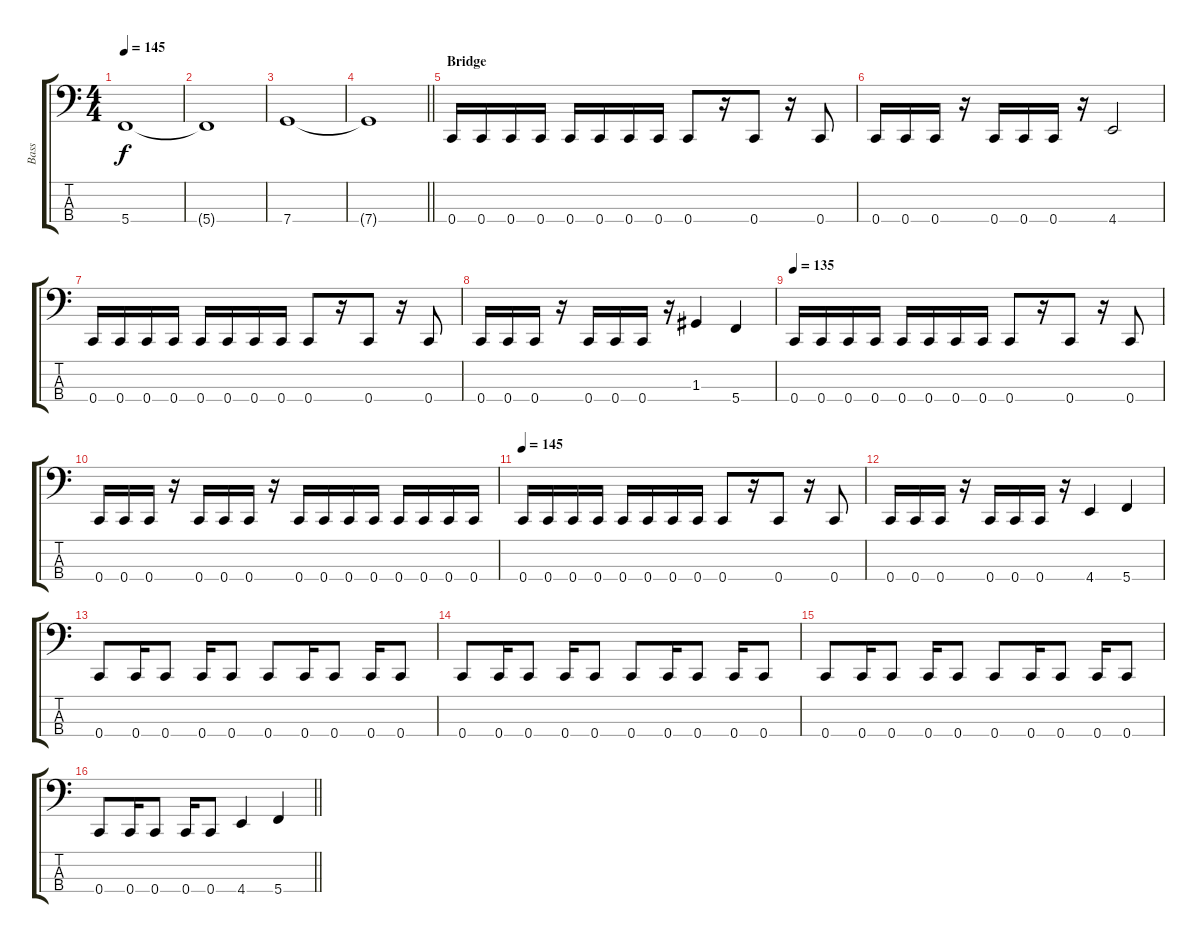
\track ("Bass" "Bass") {instrument slapbass2}
\staff {score tabs}
\tuning (F2 C2 G1 C1) {hide}
\ts (4 4)
\tempo 145
\clef f4
\ks c
5.4.1{dy f} |
5.4{t}.1 |
7.4.1 |
\barLineRight lightlight
7.4{t}.1 |
\section ("" "Bridge")
0.4.16 0.4.16 0.4.16 0.4.16 0.4.16 0.4.16 0.4.16 0.4.16 0.4.8 r.16 0.4.8 r.16 0.4.8 |
0.4.16 0.4.16 0.4.16 r.16 0.4.16 0.4.16 0.4.16 r.16 4.4.2 |
0.4.16 0.4.16 0.4.16 0.4.16 0.4.16 0.4.16 0.4.16 0.4.16 0.4.8 r.16 0.4.8 r.16 0.4.8 |
0.4.16 0.4.16 0.4.16 r.16 0.4.16 0.4.16 0.4.16 r.16 1.3.4 5.4.4 |
\tempo 135
0.4.16 0.4.16 0.4.16 0.4.16 0.4.16 0.4.16 0.4.16 0.4.16 0.4.8 r.16 0.4.8 r.16 0.4.8 |
0.4.16 0.4.16 0.4.16 r.16 0.4.16 0.4.16 0.4.16 r.16 0.4.16 0.4.16 0.4.16 0.4.16 0.4.16 0.4.16 0.4.16 0.4.16 |
\tempo 145
0.4.16 0.4.16 0.4.16 0.4.16 0.4.16 0.4.16 0.4.16 0.4.16 0.4.8 r.16 0.4.8 r.16 0.4.8 |
0.4.16 0.4.16 0.4.16 r.16 0.4.16 0.4.16 0.4.16 r.16 4.4.4 5.4.4 |
0.4.8 0.4.16 0.4.8 0.4.16 0.4.8 0.4.8 0.4.16 0.4.8 0.4.16 0.4.8 |
0.4.8 0.4.16 0.4.8 0.4.16 0.4.8 0.4.8 0.4.16 0.4.8 0.4.16 0.4.8 |
0.4.8 0.4.16 0.4.8 0.4.16 0.4.8 0.4.8 0.4.16 0.4.8 0.4.16 0.4.8 |
\barLineRight lightlight
0.4.8 0.4.16 0.4.8 0.4.16 0.4.8 4.4.4 5.4.4
